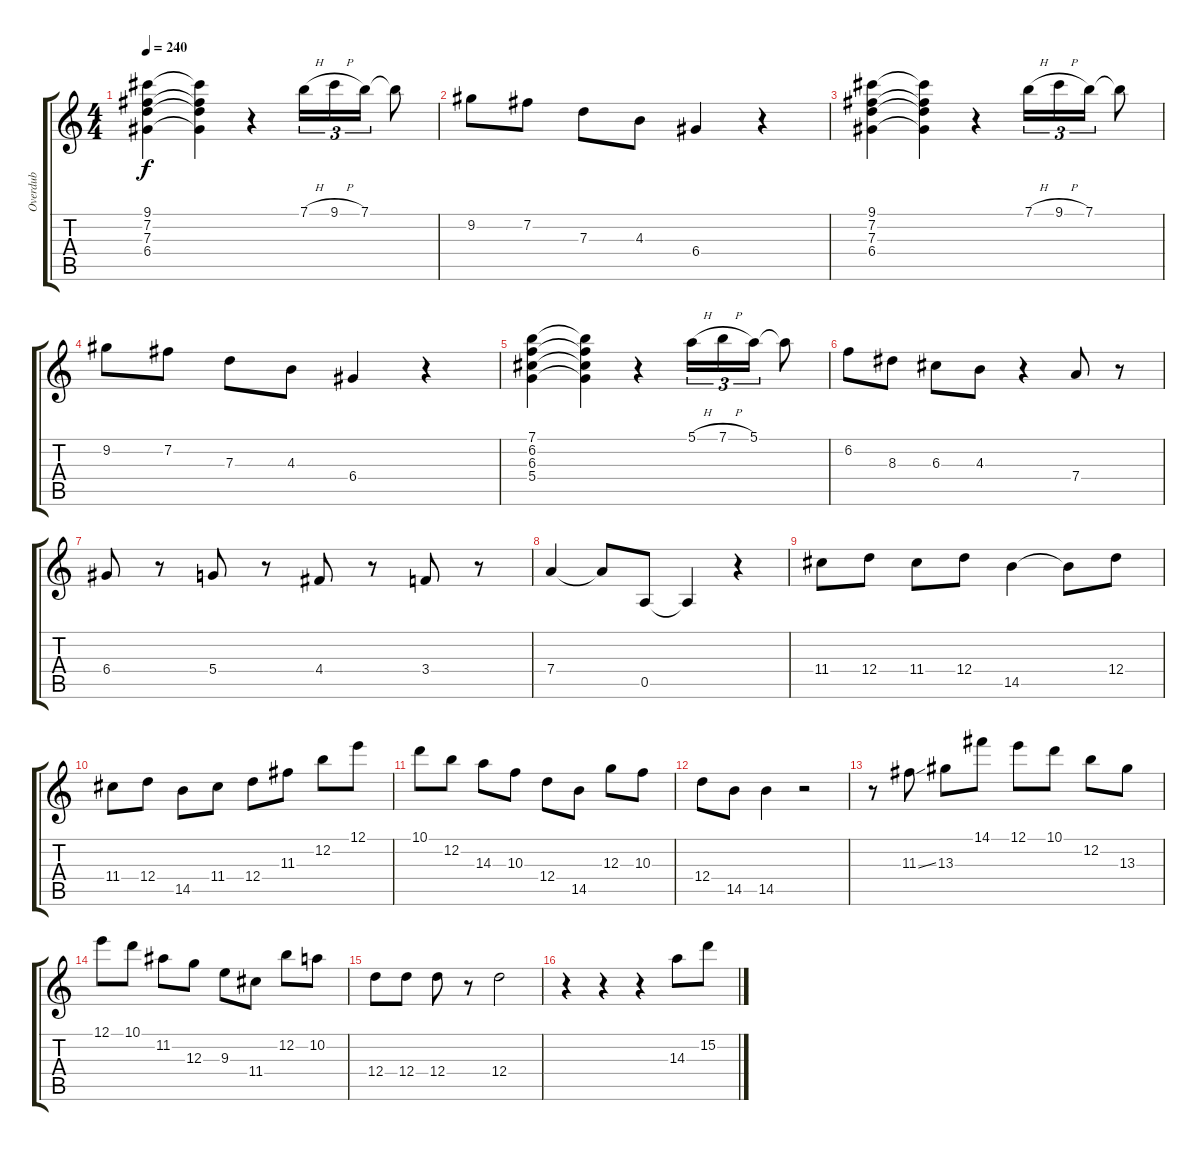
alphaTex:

\track ("Overdub" "Overdub") {instrument electricbasspick}
\staff {score tabs}
\tuning (E4 B3 G3 D3 A2 E2) {hide}
\ts (4 4)
\tempo 240
\clef g2
\ks c
(9.1 7.2 7.3 6.4).4{dy f instrument electricbasspick} (9.1{t} 7.2{t} 7.3{t} 6.4{t}).4 r.4 7.1{h}.16{tu (3 2)} 9.1{h}.16{tu (3 2)} 7.1.16{tu (3 2)} 7.1{t}.8 |
9.2.8 7.2.8 7.3.8 4.3.8 6.4.4 r.4 |
(9.1 7.2 7.3 6.4).4 (9.1{t} 7.2{t} 7.3{t} 6.4{t}).4 r.4 7.1{h}.16{tu (3 2)} 9.1{h}.16{tu (3 2)} 7.1.16{tu (3 2)} 7.1{t}.8 |
9.2.8 7.2.8 7.3.8 4.3.8 6.4.4 r.4 |
(7.1 6.2 6.3 5.4).4 (7.1{t} 6.2{t} 6.3{t} 5.4{t}).4 r.4 5.1{h}.16{tu (3 2)} 7.1{h}.16{tu (3 2)} 5.1.16{tu (3 2)} 5.1{t}.8 |
6.2.8 8.3.8 6.3.8 4.3.8 r.4 7.4.8 r.8 |
6.4.8 r.8 5.4.8 r.8 4.4.8 r.8 3.4.8 r.8 |
7.4.4 7.4{t}.8 0.5.8 0.5{t}.4 r.4 |
11.4.8 12.4.8 11.4.8 12.4.8 14.5.4 14.5{t}.8 12.4.8 |
11.4.8 12.4.8 14.5.8 11.4.8 12.4.8 11.3.8 12.2.8 12.1.8 |
10.1.8 12.2.8 14.3.8 10.3.8 12.4.8 14.5.8 12.3.8 10.3.8 |
12.4.8 14.5.8 14.5.4 r.2 |
r.8 11.3{ss}.8 13.3.8 14.1.8 12.1.8 10.1.8 12.2.8 13.3.8 |
12.1.8 10.1.8 11.2.8 12.3.8 9.3.8 11.4.8 12.2.8 10.2.8 |
12.4.8 12.4.8 12.4.8 r.8 12.4.2 |
r.4 r.4 r.4 14.3.8 15.2.8
